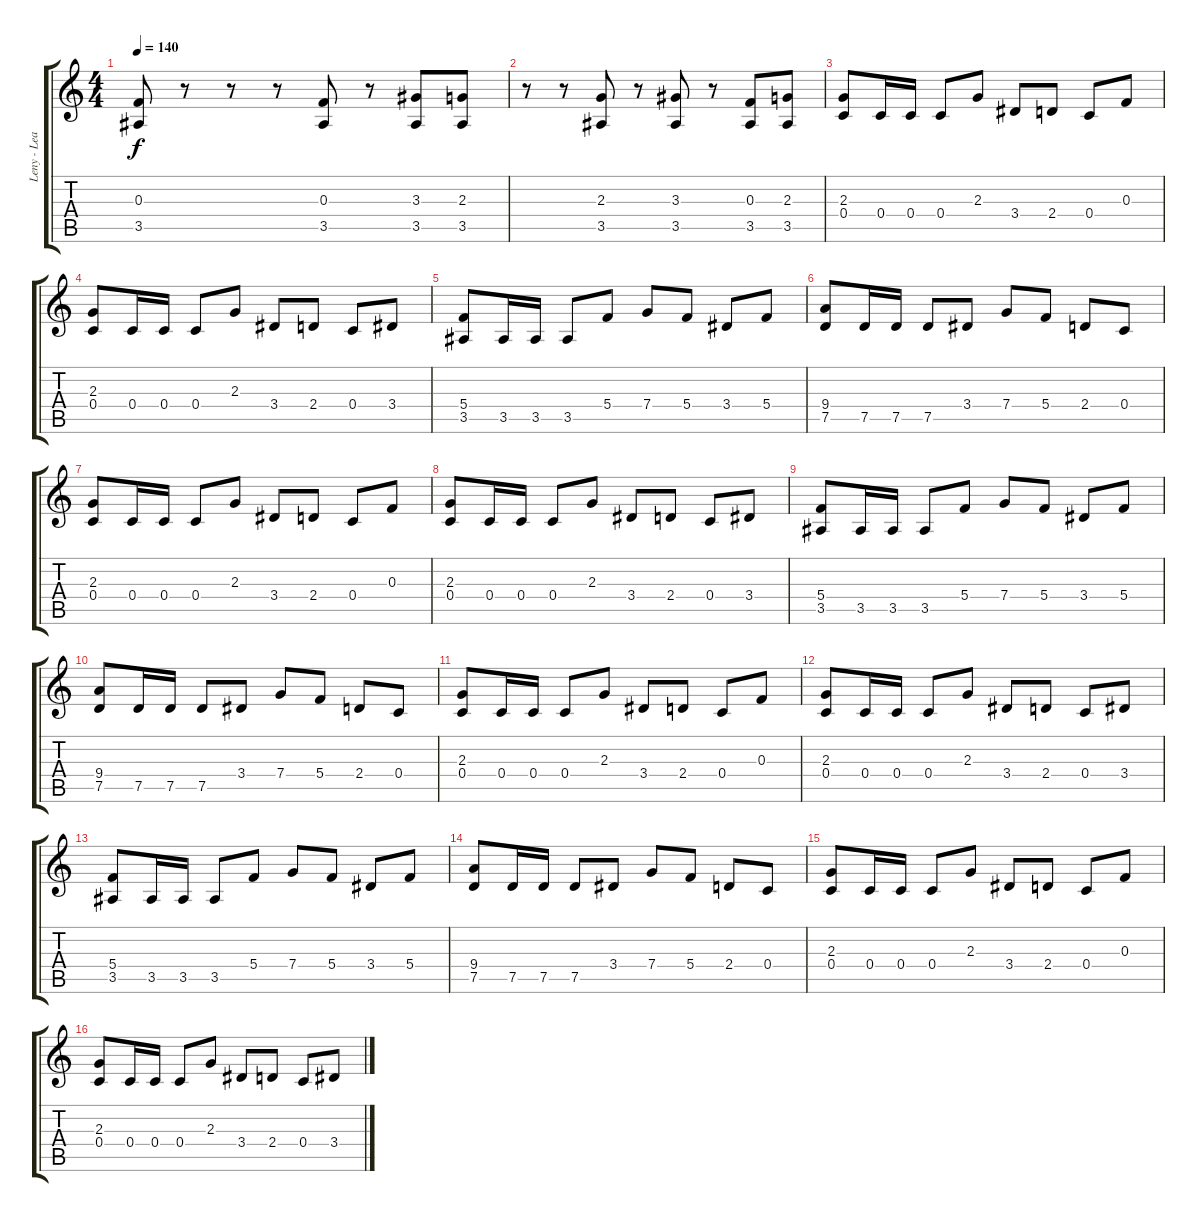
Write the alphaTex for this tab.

\track ("Leny - Lead/Rhythm" "Leny - Lea") {instrument distortionguitar}
\staff {score tabs}
\tuning (D4 A3 F3 C3 G2 D2) {hide}
\ts (4 4)
\tempo 140
\clef g2
\ks c
(0.3 3.5).8{dy f} r.8 r.8 r.8 (0.3 3.5).8 r.8 (3.3 3.5).8 (2.3 3.5).8 |
r.8 r.8 (2.3 3.5).8 r.8 (3.3 3.5).8 r.8 (0.3 3.5).8 (2.3 3.5).8 |
(2.3 0.4).8 0.4.16 0.4.16 0.4.8 2.3.8 3.4.8 2.4.8 0.4.8 0.3.8 |
(2.3 0.4).8 0.4.16 0.4.16 0.4.8 2.3.8 3.4.8 2.4.8 0.4.8 3.4.8 |
(5.4 3.5).8 3.5.16 3.5.16 3.5.8 5.4.8 7.4.8 5.4.8 3.4.8 5.4.8 |
(9.4 7.5).8 7.5.16 7.5.16 7.5.8 3.4.8 7.4.8 5.4.8 2.4.8 0.4.8 |
(2.3 0.4).8 0.4.16 0.4.16 0.4.8 2.3.8 3.4.8 2.4.8 0.4.8 0.3.8 |
(2.3 0.4).8 0.4.16 0.4.16 0.4.8 2.3.8 3.4.8 2.4.8 0.4.8 3.4.8 |
(5.4 3.5).8 3.5.16 3.5.16 3.5.8 5.4.8 7.4.8 5.4.8 3.4.8 5.4.8 |
(9.4 7.5).8 7.5.16 7.5.16 7.5.8 3.4.8 7.4.8 5.4.8 2.4.8 0.4.8 |
(2.3 0.4).8 0.4.16 0.4.16 0.4.8 2.3.8 3.4.8 2.4.8 0.4.8 0.3.8 |
(2.3 0.4).8 0.4.16 0.4.16 0.4.8 2.3.8 3.4.8 2.4.8 0.4.8 3.4.8 |
(5.4 3.5).8 3.5.16 3.5.16 3.5.8 5.4.8 7.4.8 5.4.8 3.4.8 5.4.8 |
(9.4 7.5).8 7.5.16 7.5.16 7.5.8 3.4.8 7.4.8 5.4.8 2.4.8 0.4.8 |
(2.3 0.4).8 0.4.16 0.4.16 0.4.8 2.3.8 3.4.8 2.4.8 0.4.8 0.3.8 |
(2.3 0.4).8 0.4.16 0.4.16 0.4.8 2.3.8 3.4.8 2.4.8 0.4.8 3.4.8
